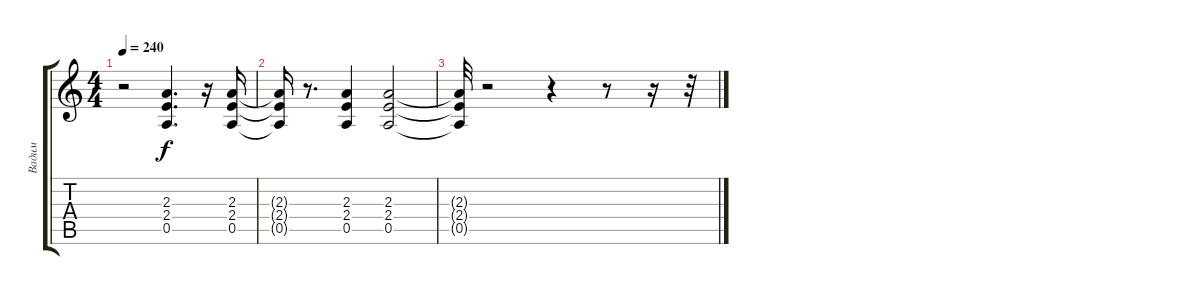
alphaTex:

\track ("Вадим" "Вадим") {instrument distortionguitar}
\staff {score tabs}
\tuning (E4 B3 G3 D3 A2 E2) {hide}
\ts (4 4)
\tempo 240
\clef g2
\ks c
r.2{dy f} (2.3 2.4 0.5).4{d} r.16 (2.3 2.4 0.5).16 |
(2.3{t} 2.4{t} 0.5{t}).16 r.8{d} (2.3 2.4 0.5).4 (2.3 2.4 0.5).2 |
(2.3{t} 2.4{t} 0.5{t}).32 r.2 r.4 r.8 r.16 r.32
